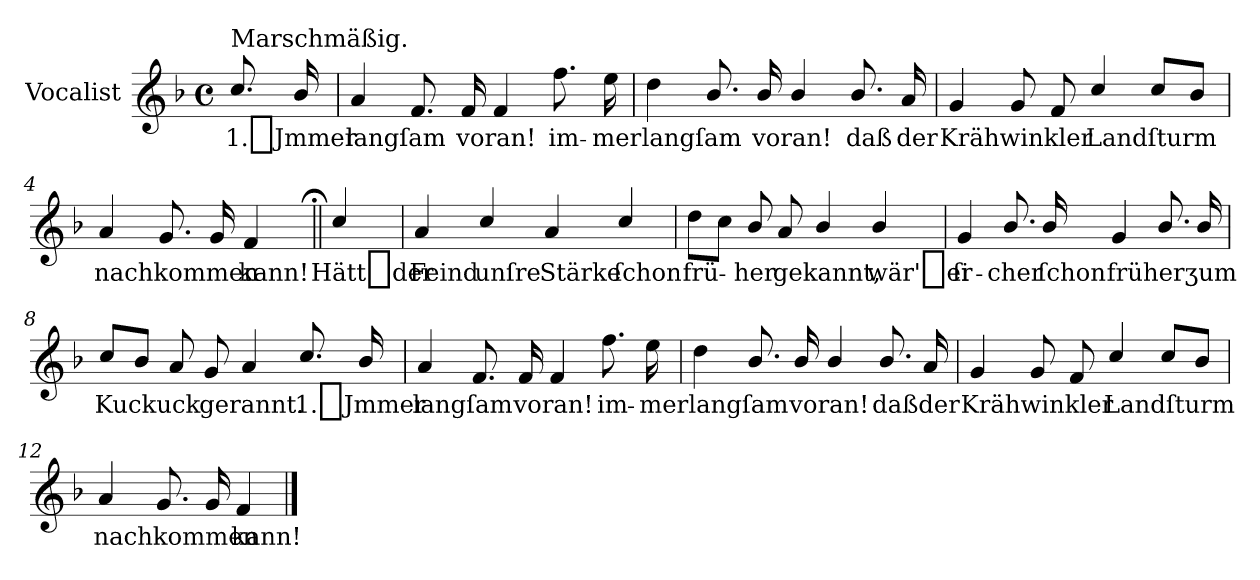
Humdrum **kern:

**kern	**text
*part1	*part1
*staff1	*staff1
*I"Vocalist	*
*clefG2	*
*k[b-]	*
*F:	*
*M4/4	*
*met(c)	*
=	=
!LO:TX:a:t=Marschmäßig.	!
8.cc/	1._Jmmer
16b-/	.
=1	=1
4a	langſam
8.f	.
16f	voran!
4f	.
8.ff	im-
16ee	-mer
=2	=2
4dd	langſam
8.b-/	.
16b-/	voran!
4b-/	.
8.b-/	daß
16a	der
=3	=3
4g	Krähwinkler
8g	.
8f	.
4cc/	Landſturm
8cc/L	.
8b-J	.
=4	=4
4a	nachkommen
8.g	.
16g	.
4f	kann!
=||;	=||;
4cc/	Hätt_der
=5	=5
4a	Feind
4cc/	unſre
4a	Stärke
4cc/	ſchon
=6	=6
8ddL	frü-
8ccJ	.
8b-/	-her
8a	gekannt,
4b-/	.
4b-/	wär'_er
=7	=7
4g	ſi-
8.b-/	-cher
16b-/	ſchon
4g	früher
8.b-/	.
16b-/	ʒum
=8	=8
8cc/L	Kuckuck
8b-J	.
8a	.
8g	gerannt.
4a	.
8.cc/	1._Jmmer
16b-/	.
=9	=9
4a	langſam
8.f	.
16f	voran!
4f	.
8.ff	im-
16ee	-mer
=10	=10
4dd	langſam
8.b-/	.
16b-/	voran!
4b-/	.
8.b-/	daß
16a	der
=11	=11
4g	Krähwinkler
8g	.
8f	.
4cc/	Landſturm
8cc/L	.
8b-J	.
=12	=12
4a	nachkommen
8.g	.
16g	.
4f	kann!
==	==
*-	*-
